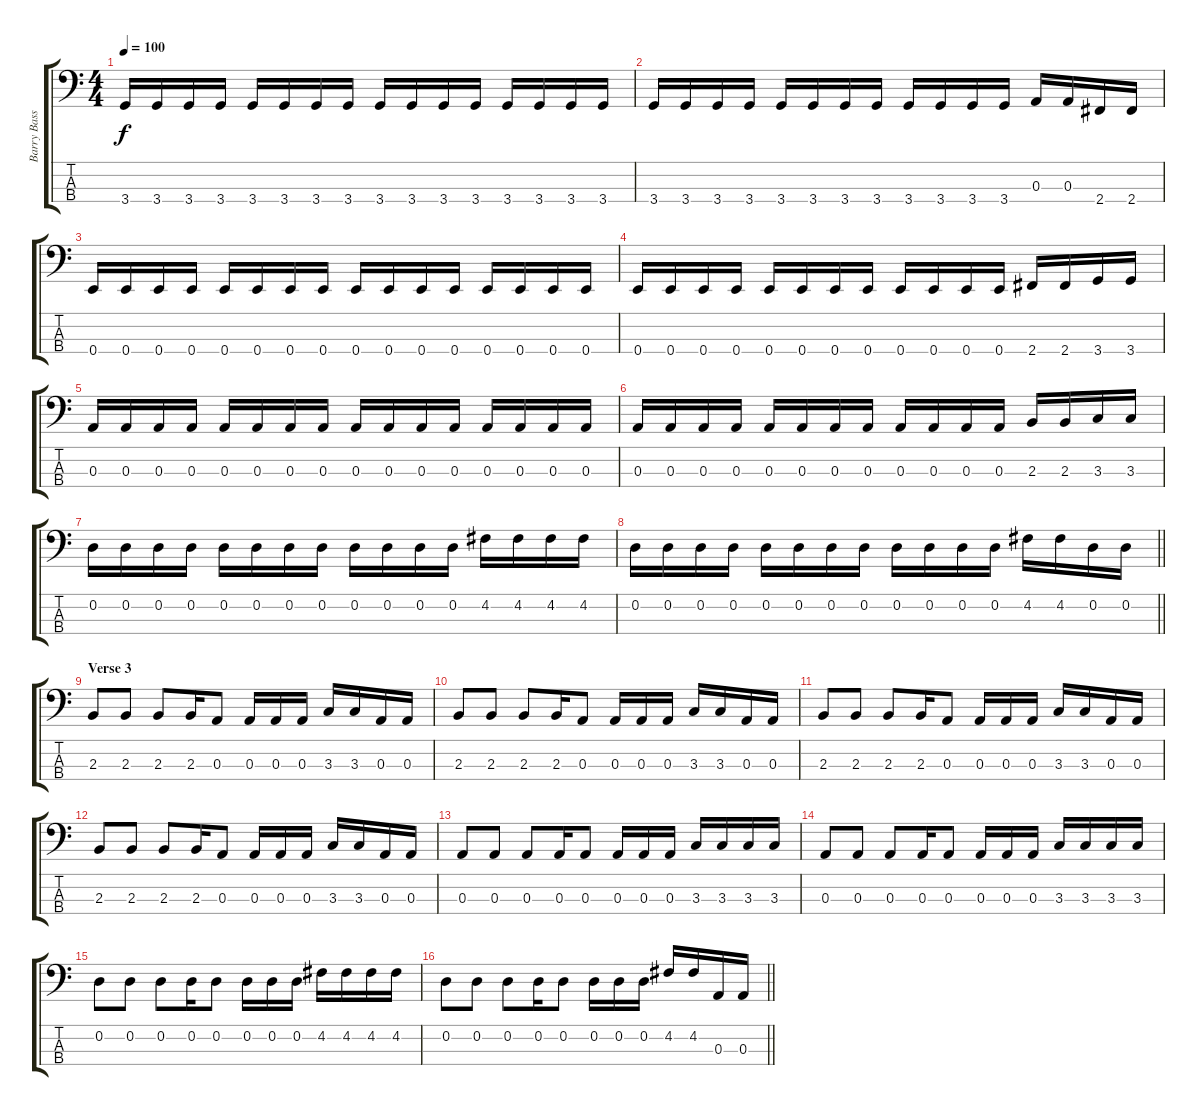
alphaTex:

\track ("Barry Bass" "Barry Bass") {instrument electricbasspick}
\staff {score tabs}
\tuning (G2 D2 A1 E1) {hide}
\ts (4 4)
\tempo 100
\clef f4
\ks c
3.4.16{dy f} 3.4.16 3.4.16 3.4.16 3.4.16 3.4.16 3.4.16 3.4.16 3.4.16 3.4.16 3.4.16 3.4.16 3.4.16 3.4.16 3.4.16 3.4.16 |
3.4.16 3.4.16 3.4.16 3.4.16 3.4.16 3.4.16 3.4.16 3.4.16 3.4.16 3.4.16 3.4.16 3.4.16 0.3.16 0.3.16 2.4.16 2.4.16 |
0.4.16 0.4.16 0.4.16 0.4.16 0.4.16 0.4.16 0.4.16 0.4.16 0.4.16 0.4.16 0.4.16 0.4.16 0.4.16 0.4.16 0.4.16 0.4.16 |
0.4.16 0.4.16 0.4.16 0.4.16 0.4.16 0.4.16 0.4.16 0.4.16 0.4.16 0.4.16 0.4.16 0.4.16 2.4.16 2.4.16 3.4.16 3.4.16 |
0.3.16 0.3.16 0.3.16 0.3.16 0.3.16 0.3.16 0.3.16 0.3.16 0.3.16 0.3.16 0.3.16 0.3.16 0.3.16 0.3.16 0.3.16 0.3.16 |
0.3.16 0.3.16 0.3.16 0.3.16 0.3.16 0.3.16 0.3.16 0.3.16 0.3.16 0.3.16 0.3.16 0.3.16 2.3.16 2.3.16 3.3.16 3.3.16 |
0.2.16 0.2.16 0.2.16 0.2.16 0.2.16 0.2.16 0.2.16 0.2.16 0.2.16 0.2.16 0.2.16 0.2.16 4.2.16 4.2.16 4.2.16 4.2.16 |
\barLineRight lightlight
0.2.16 0.2.16 0.2.16 0.2.16 0.2.16 0.2.16 0.2.16 0.2.16 0.2.16 0.2.16 0.2.16 0.2.16 4.2.16 4.2.16 0.2.16 0.2.16 |
\section ("" "Verse 3")
2.3.8 2.3.8 2.3.8 2.3.16 0.3.8 0.3.16 0.3.16 0.3.16 3.3.16 3.3.16 0.3.16 0.3.16 |
2.3.8 2.3.8 2.3.8 2.3.16 0.3.8 0.3.16 0.3.16 0.3.16 3.3.16 3.3.16 0.3.16 0.3.16 |
2.3.8 2.3.8 2.3.8 2.3.16 0.3.8 0.3.16 0.3.16 0.3.16 3.3.16 3.3.16 0.3.16 0.3.16 |
2.3.8 2.3.8 2.3.8 2.3.16 0.3.8 0.3.16 0.3.16 0.3.16 3.3.16 3.3.16 0.3.16 0.3.16 |
0.3.8 0.3.8 0.3.8 0.3.16 0.3.8 0.3.16 0.3.16 0.3.16 3.3.16 3.3.16 3.3.16 3.3.16 |
0.3.8 0.3.8 0.3.8 0.3.16 0.3.8 0.3.16 0.3.16 0.3.16 3.3.16 3.3.16 3.3.16 3.3.16 |
0.2.8 0.2.8 0.2.8 0.2.16 0.2.8 0.2.16 0.2.16 0.2.16 4.2.16 4.2.16 4.2.16 4.2.16 |
\barLineRight lightlight
0.2.8 0.2.8 0.2.8 0.2.16 0.2.8 0.2.16 0.2.16 0.2.16 4.2.16 4.2.16 0.3.16 0.3.16
